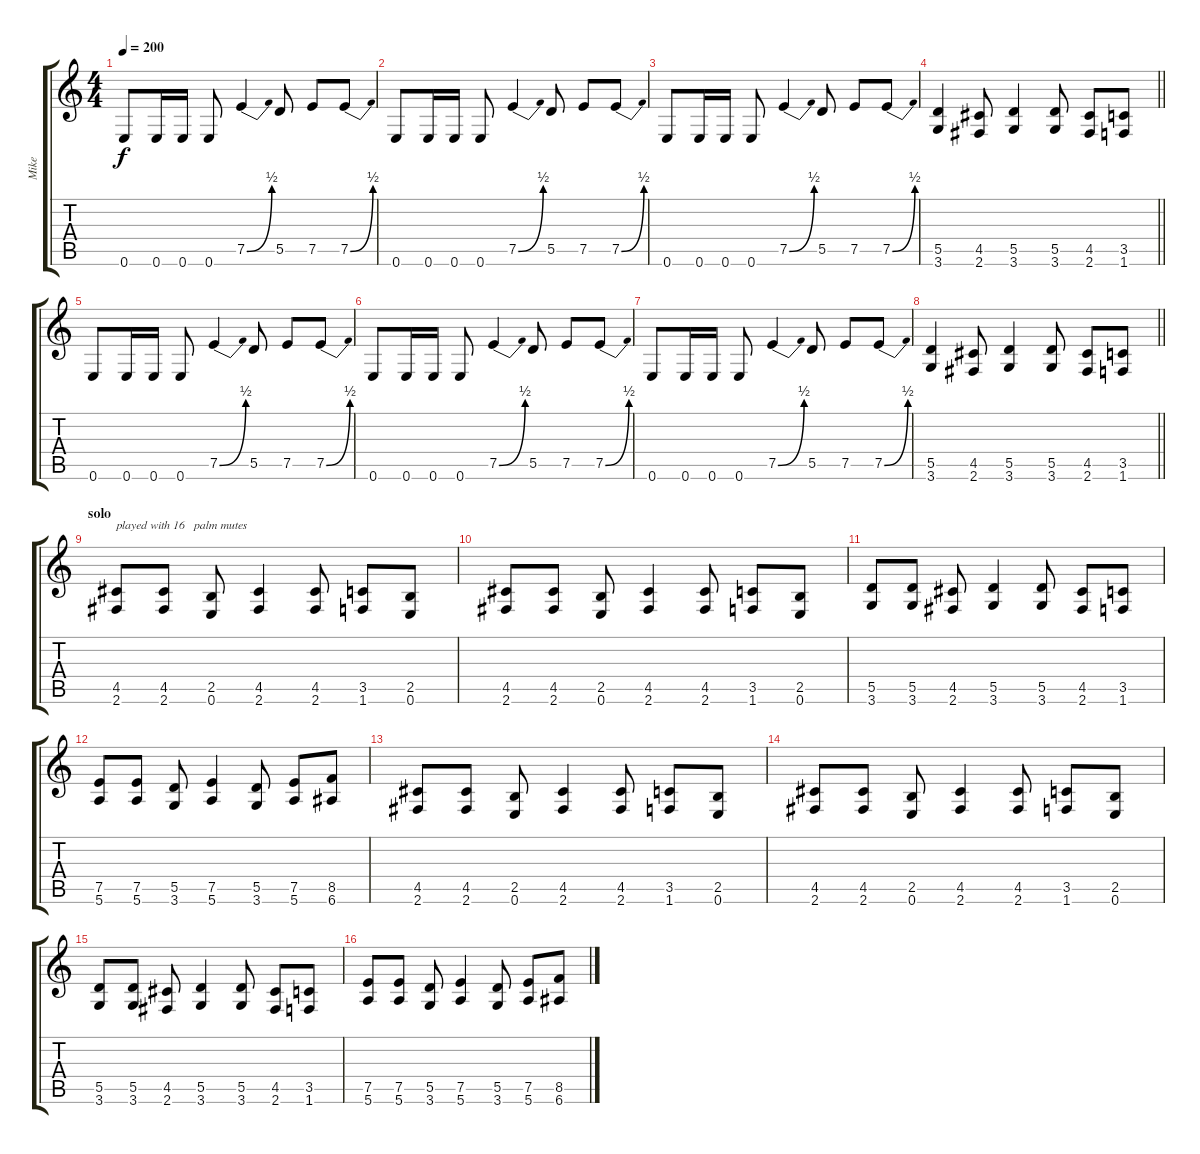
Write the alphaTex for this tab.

\track ("Mike" "Mike") {instrument overdrivenguitar}
\staff {score tabs}
\tuning (E4 B3 G3 D3 A2 E2) {hide}
\ts (4 4)
\tempo 200
\clef g2
\ks c
0.6.8{dy f} 0.6.16 0.6.16 0.6.8 7.5{be (bend 0 0 60 2)}.4 5.5.8 7.5.8 7.5{be (bend 0 0 60 2)}.8 |
0.6.8 0.6.16 0.6.16 0.6.8 7.5{be (bend 0 0 60 2)}.4 5.5.8 7.5.8 7.5{be (bend 0 0 60 2)}.8 |
0.6.8 0.6.16 0.6.16 0.6.8 7.5{be (bend 0 0 60 2)}.4 5.5.8 7.5.8 7.5{be (bend 0 0 60 2)}.8 |
\barLineRight lightlight
(5.5 3.6).4 (4.5 2.6).8 (5.5 3.6).4 (5.5 3.6).8 (4.5 2.6).8 (3.5 1.6).8 |
0.6.8 0.6.16 0.6.16 0.6.8 7.5{be (bend 0 0 60 2)}.4 5.5.8 7.5.8 7.5{be (bend 0 0 60 2)}.8 |
0.6.8 0.6.16 0.6.16 0.6.8 7.5{be (bend 0 0 60 2)}.4 5.5.8 7.5.8 7.5{be (bend 0 0 60 2)}.8 |
0.6.8 0.6.16 0.6.16 0.6.8 7.5{be (bend 0 0 60 2)}.4 5.5.8 7.5.8 7.5{be (bend 0 0 60 2)}.8 |
\barLineRight lightlight
(5.5 3.6).4 (4.5 2.6).8 (5.5 3.6).4 (5.5 3.6).8 (4.5 2.6).8 (3.5 1.6).8 |
\section ("" "solo")
(4.5 2.6).8{txt "played with 16   palm mutes"} (4.5 2.6).8 (2.5 0.6).8 (4.5 2.6).4 (4.5 2.6).8 (3.5 1.6).8 (2.5 0.6).8 |
(4.5 2.6).8 (4.5 2.6).8 (2.5 0.6).8 (4.5 2.6).4 (4.5 2.6).8 (3.5 1.6).8 (2.5 0.6).8 |
(5.5 3.6).8 (5.5 3.6).8 (4.5 2.6).8 (5.5 3.6).4 (5.5 3.6).8 (4.5 2.6).8 (3.5 1.6).8 |
(7.5 5.6).8 (7.5 5.6).8 (5.5 3.6).8 (7.5 5.6).4 (5.5 3.6).8 (7.5 5.6).8 (8.5 6.6).8 |
(4.5 2.6).8 (4.5 2.6).8 (2.5 0.6).8 (4.5 2.6).4 (4.5 2.6).8 (3.5 1.6).8 (2.5 0.6).8 |
(4.5 2.6).8 (4.5 2.6).8 (2.5 0.6).8 (4.5 2.6).4 (4.5 2.6).8 (3.5 1.6).8 (2.5 0.6).8 |
(5.5 3.6).8 (5.5 3.6).8 (4.5 2.6).8 (5.5 3.6).4 (5.5 3.6).8 (4.5 2.6).8 (3.5 1.6).8 |
(7.5 5.6).8 (7.5 5.6).8 (5.5 3.6).8 (7.5 5.6).4 (5.5 3.6).8 (7.5 5.6).8 (8.5 6.6).8
